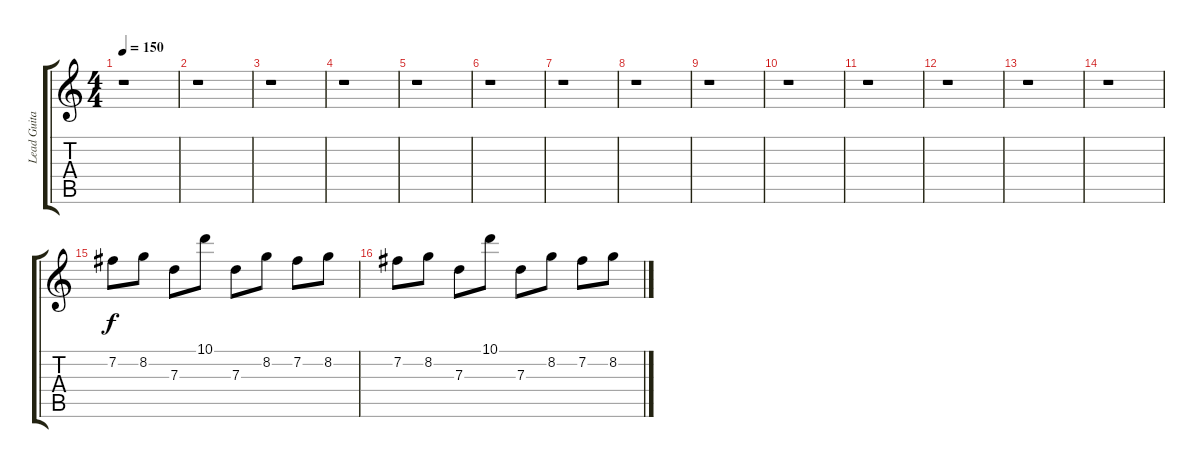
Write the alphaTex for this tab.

\track ("Lead Guitar" "Lead Guita") {instrument distortionguitar}
\staff {score tabs}
\tuning (E4 B3 G3 D3 A2 E2) {hide}
\ts (4 4)
\tempo 150
\clef g2
\ks c
r.1{dy f} |
r.1 |
r.1 |
r.1 |
r.1 |
r.1 |
r.1 |
r.1 |
r.1 |
r.1 |
r.1 |
r.1 |
r.1 |
r.1 |
7.2.8 8.2.8 7.3.8 10.1.8 7.3.8 8.2.8 7.2.8 8.2.8 |
7.2.8 8.2.8 7.3.8 10.1.8 7.3.8 8.2.8 7.2.8 8.2.8
